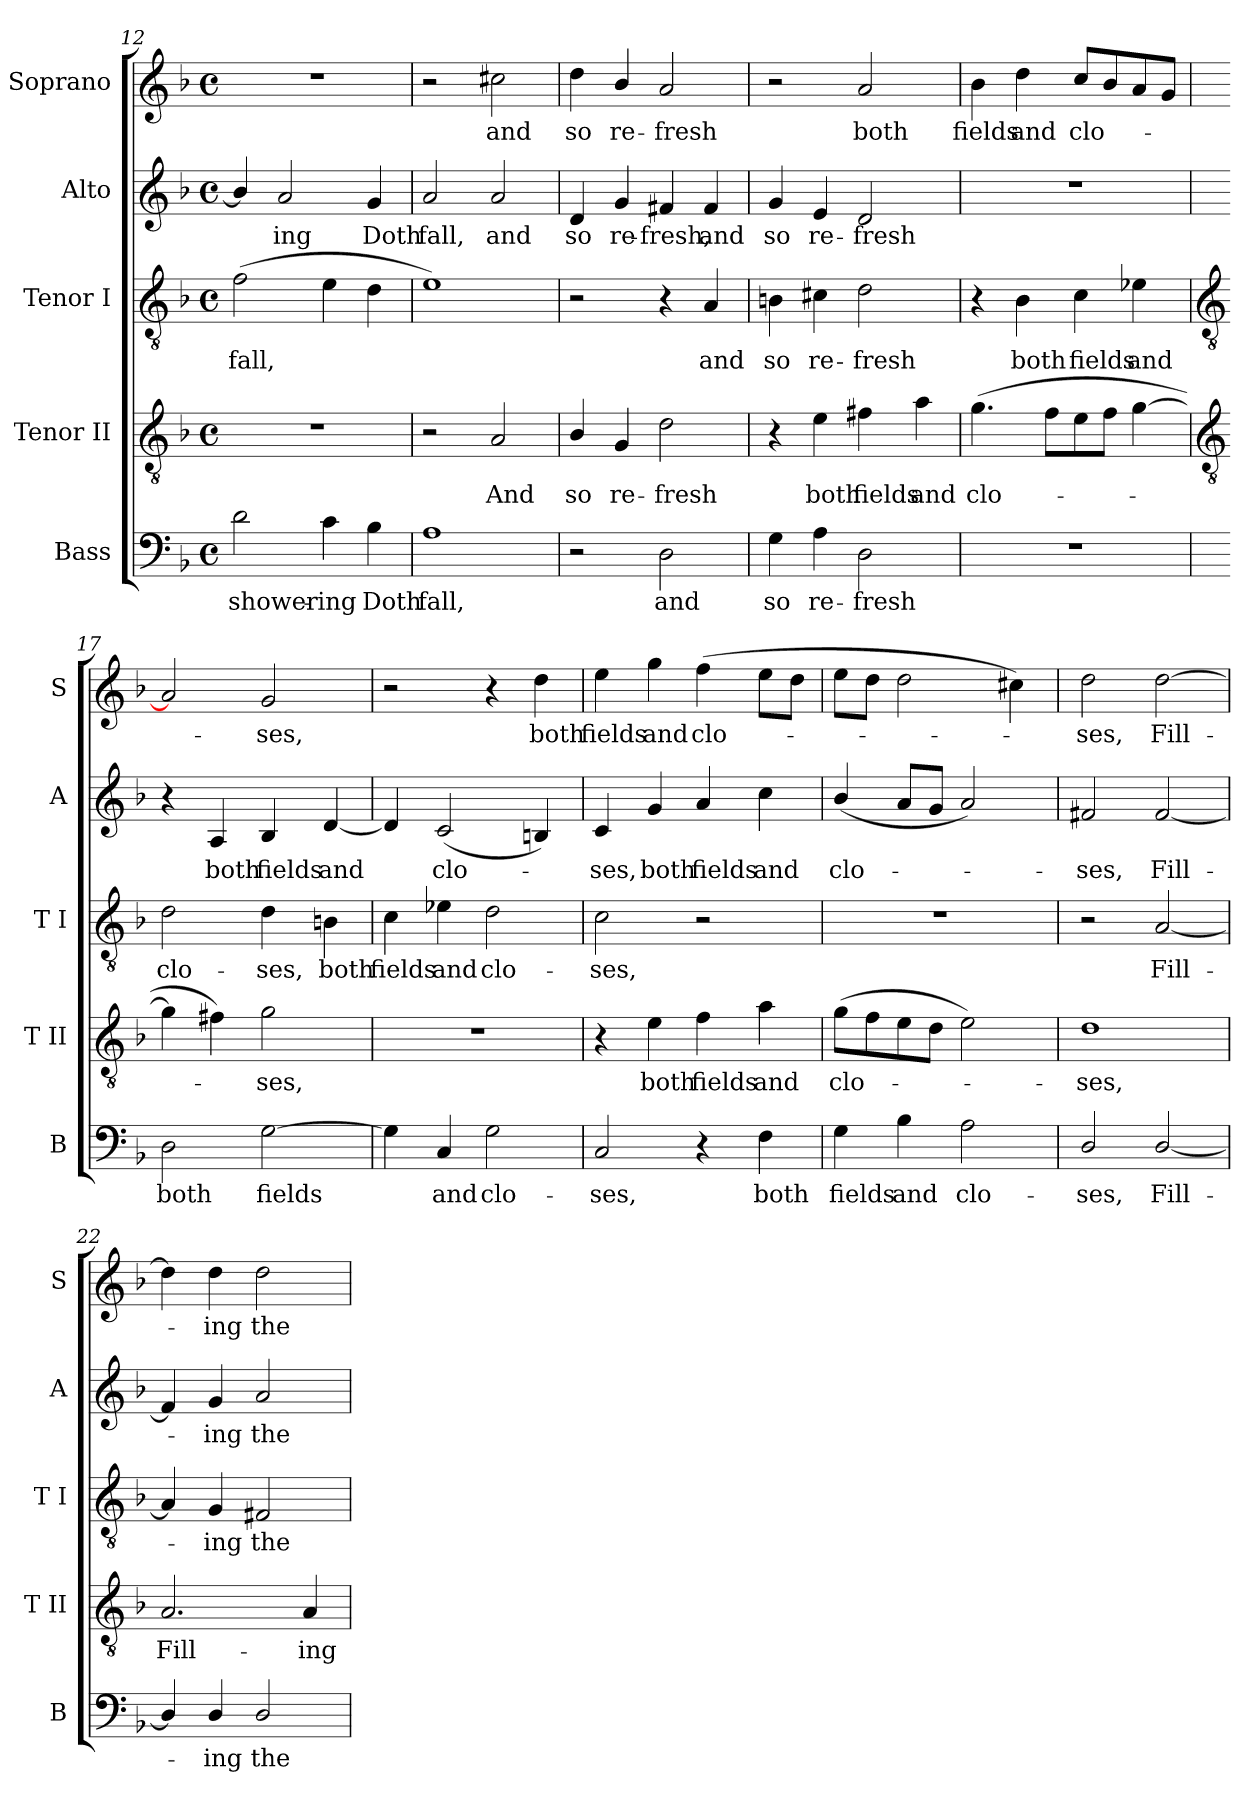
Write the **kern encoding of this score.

**kern	**text	**kern	**text	**kern	**text	**kern	**text	**kern	**text
*part5	*part5	*part4	*part4	*part3	*part3	*part2	*part2	*part1	*part1
*staff5	*staff5	*staff4	*staff4	*staff3	*staff3	*staff2	*staff2	*staff1	*staff1
*I"Bass	*	*I"Tenor II	*	*I"Tenor I	*	*I"Alto	*	*I"Soprano	*
*I'B	*	*I'T II	*	*I'T I	*	*I'A	*	*I'S	*
!!LO:LB:g=z
*clefF4	*	*clefGv2	*	*clefGv2	*	*clefG2	*	*clefG2	*
*k[b-]	*	*k[b-]	*	*k[b-]	*	*k[b-]	*	*k[b-]	*
*F:	*	*F:	*	*F:	*	*F:	*	*F:	*
*M4/4	*	*M4/4	*	*M4/4	*	*M4/4	*	*M4/4	*
*met(c)	*	*met(c)	*	*met(c)	*	*met(c)	*	*met(c)	*
=12	=12	=12	=12	=12	=12	=12	=12	=12	=12
!	!LO:LY:b	!	!	!	!LO:LY:b	!	!	!	!
2d	shower-	1r	.	(>2f	fall,	4b-/]	.	1r	.
!	!	!	!	!	!	!	!LO:LY:b	!	!
.	.	.	.	.	.	2a	ing	.	.
!	!LO:LY:b	!	!	!	!	!	!	!	!
4c	-ing	.	.	4e	.	.	.	.	.
!	!LO:LY:b	!	!	!	!	!	!LO:LY:b	!	!
4B-	Doth	.	.	4d	.	4g	Doth	.	.
=13	=13	=13	=13	=13	=13	=13	=13	=13	=13
!	!LO:LY:b	!	!	!	!	!	!LO:LY:b	!	!
1A	fall,	2r	.	1e)	.	2a	fall,	2r	.
!	!	!	!LO:LY:b	!	!	!	!LO:LY:b	!	!LO:LY:b
.	.	2A	And	.	.	2a	and	2cc#X	and
=14	=14	=14	=14	=14	=14	=14	=14	=14	=14
!	!	!	!LO:LY:b	!	!	!	!LO:LY:b	!	!LO:LY:b
2r	.	4B-/	so	2r	.	4d	so	4dd	so
!	!	!	!LO:LY:b	!	!	!	!LO:LY:b	!	!LO:LY:b
.	.	4G	re-	.	.	4g	re-	4b-/	re-
!	!LO:LY:b	!	!LO:LY:b	!	!	!	!LO:LY:b	!	!LO:LY:b
2D	and	2d	-fresh	4r	.	4f#X	-fresh,	2a	-fresh
!	!	!	!	!	!LO:LY:b	!	!LO:LY:b	!	!
.	.	.	.	4A	and	4f#	and	.	.
=15	=15	=15	=15	=15	=15	=15	=15	=15	=15
!	!LO:LY:b	!	!	!	!LO:LY:b	!	!LO:LY:b	!	!
4G	so	4r	.	4Bn	so	4g	so	2r	.
!	!LO:LY:b	!	!LO:LY:b	!	!LO:LY:b	!	!LO:LY:b	!	!
4A	re-	4e	both	4c#X	re-	4e	re-	.	.
!	!LO:LY:b	!	!LO:LY:b	!	!LO:LY:b	!	!LO:LY:b	!	!LO:LY:b
2D	-fresh	4f#X	fields	2d	-fresh	2d	-fresh	2a	both
!	!	!	!LO:LY:b	!	!	!	!	!	!
.	.	4a	and	.	.	.	.	.	.
=16	=16	=16	=16	=16	=16	=16	=16	=16	=16
!	!	!	!LO:LY:b	!	!	!	!	!	!LO:LY:b
1r	.	(>4.g	clo-	4r	.	1r	.	4b-	fields
!	!	!	!	!	!LO:LY:b	!	!	!	!LO:LY:b
.	.	.	.	4B-	both	.	.	4dd	and
.	.	8fL	.	.	.	.	.	.	.
!	!	!	!	!	!LO:LY:b	!	!	!	!LO:LY:b
.	.	8e	.	4c	fields	.	.	8cc/L	clo-
.	.	8fJ	.	.	.	.	.	8b-/	.
!	!	!	!	!	!LO:LY:b	!	!	!	!
.	.	[4g	.	4e-X	and	.	.	8a	.
.	.	.	.	.	.	.	.	8gJ	.
!!LO:LB:g=z
=17	=17	=17	=17	=17	=17	=17	=17	=17	=17
*	*	*clefGv2	*	*clefGv2	*	*	*	*	*
!	!LO:LY:b	!	!	!	!LO:LY:b	!	!	!	!
2D	both	4g]	.	2d	clo-	4r	.	2a]	.
!	!	!	!	!	!	!	!LO:LY:b	!	!
.	.	4f#X)	.	.	.	4A	both	.	.
!	!LO:LY:b	!	!LO:LY:b	!	!LO:LY:b	!	!LO:LY:b	!	!LO:LY:b
[2G	fields	2g	ses,	4d	-ses,	4B-	fields	2g	ses,
!	!	!	!	!	!LO:LY:b	!	!LO:LY:b	!	!
.	.	.	.	4Bn	both	[4d	and	.	.
=18	=18	=18	=18	=18	=18	=18	=18	=18	=18
!	!	!	!	!	!LO:LY:b	!	!	!	!
4G]	.	1r	.	4c	fields	4d]	.	2r	.
!	!LO:LY:b	!	!	!	!LO:LY:b	!	!LO:LY:b	!	!
4C	and	.	.	4e-X	and	(<2c	clo-	.	.
!	!LO:LY:b	!	!	!	!LO:LY:b	!	!	!	!
2G	clo-	.	.	2d	clo-	.	.	4r	.
!	!	!	!	!	!	!	!	!	!LO:LY:b
.	.	.	.	.	.	4Bn)	.	4dd	both
=19	=19	=19	=19	=19	=19	=19	=19	=19	=19
!	!LO:LY:b	!	!	!	!LO:LY:b	!	!LO:LY:b	!	!LO:LY:b
2C	-ses,	4r	.	2c	-ses,	4c	ses,	4ee	fields
!	!	!	!LO:LY:b	!	!	!	!LO:LY:b	!	!LO:LY:b
.	.	4e	both	.	.	4g	both	4gg	and
!	!	!	!LO:LY:b	!	!	!	!LO:LY:b	!	!LO:LY:b
4r	.	4f	fields	2r	.	4a	fields	(>4ff	clo-
!	!LO:LY:b	!	!LO:LY:b	!	!	!	!LO:LY:b	!	!
4F	both	4a	and	.	.	4cc	and	8eeL	.
.	.	.	.	.	.	.	.	8ddJ	.
=20	=20	=20	=20	=20	=20	=20	=20	=20	=20
!	!LO:LY:b	!	!LO:LY:b	!	!	!	!LO:LY:b	!	!
4G	fields	(>8gL	clo-	1r	.	(<4b-/	clo-	8eeL	.
.	.	8f	.	.	.	.	.	8ddJ	.
!	!LO:LY:b	!	!	!	!	!	!	!	!
4B-	and	8e	.	.	.	8aL	.	2dd	.
.	.	8dJ	.	.	.	8gJ	.	.	.
!	!LO:LY:b	!	!	!	!	!	!	!	!
2A	clo-	2e)	.	.	.	2a)	.	.	.
.	.	.	.	.	.	.	.	4cc#X)	.
=21	=21	=21	=21	=21	=21	=21	=21	=21	=21
!	!LO:LY:b	!	!LO:LY:b	!	!	!	!LO:LY:b	!	!LO:LY:b
2D/	-ses,	1d	ses,	2r	.	2f#X	ses,	2dd	ses,
!	!LO:LY:b	!	!	!	!LO:LY:b	!	!LO:LY:b	!	!LO:LY:b
[2D/	Fill-	.	.	[2A	Fill-	[2f#	Fill-	[2dd	Fill-
=22	=22	=22	=22	=22	=22	=22	=22	=22	=22
!	!	!	!LO:LY:b	!	!	!	!	!	!
4D/]	.	2.A	Fill-	4A]	.	4f#]	.	4dd]	.
!	!LO:LY:b	!	!	!	!LO:LY:b	!	!LO:LY:b	!	!LO:LY:b
4D/	ing	.	.	4G	ing	4g	ing	4dd	ing
!	!LO:LY:b	!	!	!	!LO:LY:b	!	!LO:LY:b	!	!LO:LY:b
2D/	the	.	.	2F#X	the	2a	the	2dd	the
!	!	!	!LO:LY:b	!	!	!	!	!	!
.	.	4A	-ing	.	.	.	.	.	.
=	=	=	=	=	=	=	=	=	=
*-	*-	*-	*-	*-	*-	*-	*-	*-	*-
